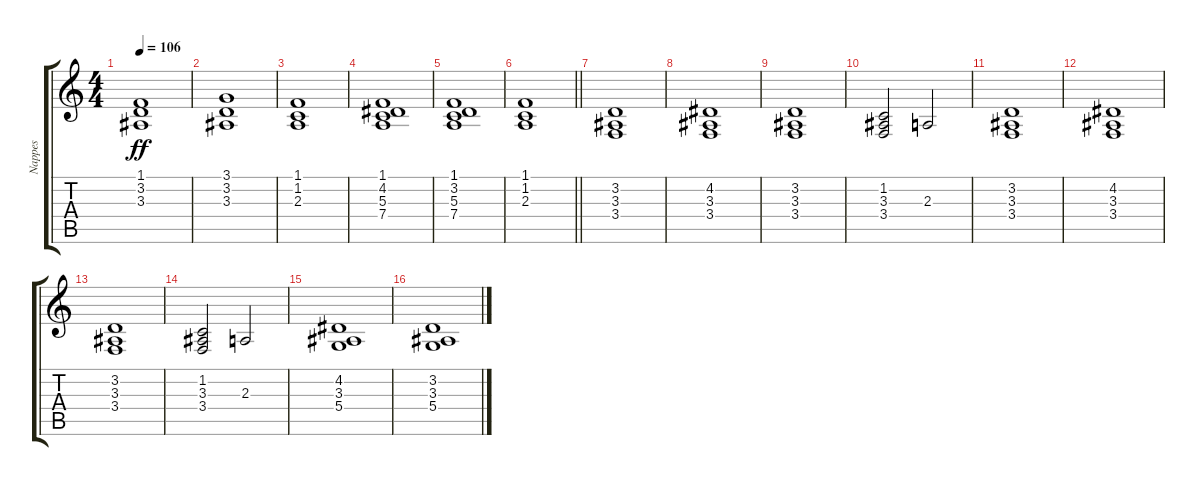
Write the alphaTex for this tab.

\track ("Nappes" "Nappes") {instrument pad2warm}
\staff {score tabs}
\tuning (E4 B3 G3 D3 A2 E2) {hide}
\ts (4 4)
\tempo 106
\clef g2
\ks c
(1.1 3.2 3.3).1{dy ff} |
(3.1 3.2 3.3).1 |
(1.1 1.2 2.3).1 |
(1.1 4.2 5.3 7.4).1 |
(1.1 3.2 5.3 7.4).1 |
\barLineRight lightlight
(1.1 1.2 2.3).1 |
(3.2 3.3 3.4).1 |
(4.2 3.3 3.4).1 |
(3.2 3.3 3.4).1 |
(1.2 3.3 3.4).2 2.3.2 |
(3.2 3.3 3.4).1 |
(4.2 3.3 3.4).1 |
(3.2 3.3 3.4).1 |
(1.2 3.3 3.4).2 2.3.2 |
(4.2 3.3 5.4).1 |
(3.2 3.3 5.4).1
